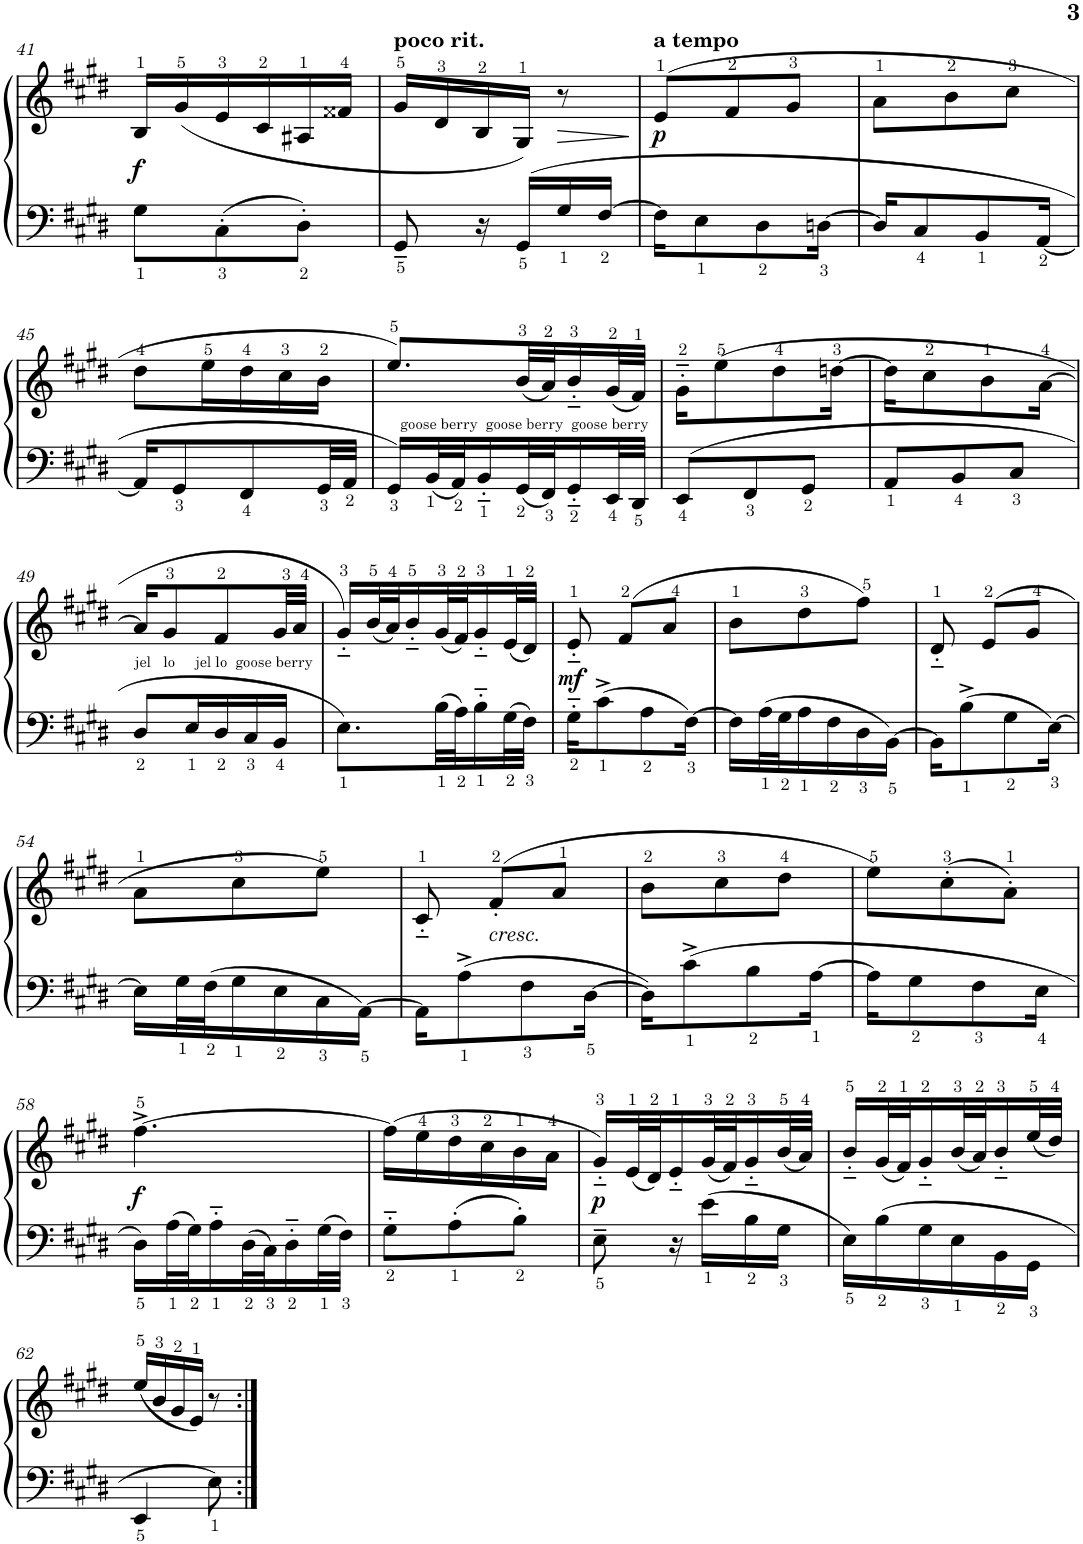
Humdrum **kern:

**kern	**kern	**dynam
*part1	*part1	*part1
*staff2	*staff1	*staff1/2
*I"Piano solo	*	*
*I'Pno. solo	*	*
!!LO:PB:g=z
*clefF4	*clefG2	*
*k[f#c#g#d#]	*k[f#c#g#d#]	*
*M3/8	*M3/8	*
=41	=41	=41
!	!	!LO:DY:b
8G#\L	16B/LL	f
.	(16g#/	.
8C#'\	16e/	.
.	16c#/	.
8D#'\J	16A#X/	.
.	16f##X/JJ	.
=42	=42	=42
!	!LO:TX:a:B:t=poco rit.	!
8GG#~/	16g#/LL	.
.	16d#/	.
16r	16B/	.
16GG#/LL	16G#/JJ)	.
!	!	!LO:HP:b
16G#/	8r	>
[16F#/JJ	.	.
.	.	]
=43	=43	=43
!	!LO:TX:a:B:t=a tempo	!
!	!	!LO:DY:b
16F#\KL]	(8e/L	p
8E\	.	.
.	8f#/	.
8D#\	.	.
.	8g#/J	.
[16Dn\Jk	.	.
=44	=44	=44
16D/KL]	8a\L	.
8C#/	.	.
.	8b\	.
8BB/	.	.
.	8cc#\J	.
[16AA/Jk	.	.
!!LO:LB:g=z
=45	=45	=45
16AA/KL]	8dd#\L	.
8GG#/	.	.
.	16ee\L	.
8FF#/	16dd#\	.
.	16cc#\	.
32GG#/LL	16b\JJ	.
32AA/JJJ	.	.
=46	=46	=46
!LO:TX:a:t=goose berry  goose berry  goose berry	!	!
16GG#/LL	8.ee/L)	.
32BB/L	.	.
32AA/J	.	.
16BB'~/	.	.
32GG#/L	(32b/LL	.
32FF#/J	32a/J)	.
16GG#'~/	16b'~/	.
32EE/L	(32g#/L	.
32DD#/JJJ	32f#/JJJ)	.
=47	=47	=47
8EE/L	16g#'~\KL	.
.	(8ee\	.
8FF#/	.	.
.	8dd#\	.
8GG#/J	.	.
.	[16ddn\Jk	.
=48	=48	=48
8AA/L	16dd\KL]	.
.	8cc#\	.
8BB/	.	.
.	8b\	.
8C#/J	.	.
.	[16a\Jk	.
!!LO:LB:g=z
=49	=49	=49
!LO:TX:a:t=jel   lo     jel lo  goose berry	!	!
8D#/L	16a/KL]	.
.	8g#/	.
16E/L	.	.
16D#/	8f#/	.
16C#/	.	.
16BB/JJ	32g#/LL	.
.	32a/JJJ	.
=50	=50	=50
8.E\L	16g#'~/LL)	.
.	(32b/L	.
.	32a/J)	.
.	16b'~/	.
32B\LL	(32g#/L	.
32A\J	32f#/J)	.
16B'~\	16g#'~/	.
32G#\L	(32e/L	.
32F#\JJJ	32d#/JJJ)	.
=51	=51	=51
!	!	!LO:DY:b
16G#'~\KL	8e'~/	mf
8c#^\	.	.
.	(8f#/L	.
8A\	.	.
.	8a/J	.
[16F#\Jk	.	.
=52	=52	=52
16F#\LL]	8b\L	.
32A\L	.	.
32G#\J	.	.
16A\	8dd#\	.
16F#\	.	.
16D#\	8ff#\J)	.
[16BB\JJ	.	.
=53	=53	=53
16BB\KL]	8d#'~/	.
8B^\	.	.
.	(8e/L	.
8G#\	.	.
.	8g#/J	.
[16E\Jk	.	.
!!LO:LB:g=z
=54	=54	=54
16E\LL]	8a\L	.
32G#\L	.	.
32F#\J	.	.
16G#\	8cc#\	.
16E\	.	.
16C#\	8ee\J)	.
[16AA\JJ	.	.
=55	=55	=55
16AA\KL]	8c#'~/	.
8A^\	.	.
!	!LO:TX:b:i:t=cresc.	!
.	(8f#'/L	.
8F#\	.	.
.	8a/J	.
[16D#\Jk	.	.
=56	=56	=56
16D#\KL]	8b\L	.
8c#^\	.	.
.	8cc#\	.
8B\	.	.
.	8dd#\J	.
[16A\Jk	.	.
=57	=57	=57
16A\KL]	8ee\L)	.
8G#\	.	.
.	(8cc#'\	.
8F#\	.	.
.	8a'\J)	.
16E\Jk	.	.
!!LO:LB:g=z
=58	=58	=58
!	!	!LO:DY:b
16D#\LL	[4.ff#^\	f
32A\L	.	.
32G#\J	.	.
16A'~\	.	.
32D#\L	.	.
32C#\J	.	.
16D#'~\	.	.
32G#\L	.	.
32F#\JJJ	.	.
=59	=59	=59
8G#'~\L	(16ff#\LL]	.
.	16ee\	.
8A'\	16dd#\	.
.	16cc#\	.
8B'\J	16b\	.
.	16a\JJ	.
=60	=60	=60
!	!	!LO:DY:b
8E~\	16g#'~/LL)	p
.	(32e/L	.
.	32d#/J)	.
16r	16e'~/	.
16e\LL	(32g#/L	.
.	32f#/J)	.
16B\	16g#'~/	.
16G#\JJ	(32b/L	.
.	32a/JJJ)	.
=61	=61	=61
16E\LL	16b'~/LL	.
16B\	(32g#/L	.
.	32f#/J)	.
16G#\	16g#'~/	.
16E\	(32b/L	.
.	32a/J)	.
16BB\	16b'~/	.
16GG#\JJ	(32ee/L	.
.	32dd#/JJJ)	.
!!LO:LB:g=z
=62	=62	=62
4EE/	(16ee/LL	.
.	16b/	.
.	16g#/	.
.	16e/JJ)	.
8E\	8r	.
=:|!	=:|!	=:|!
*-	*-	*-
